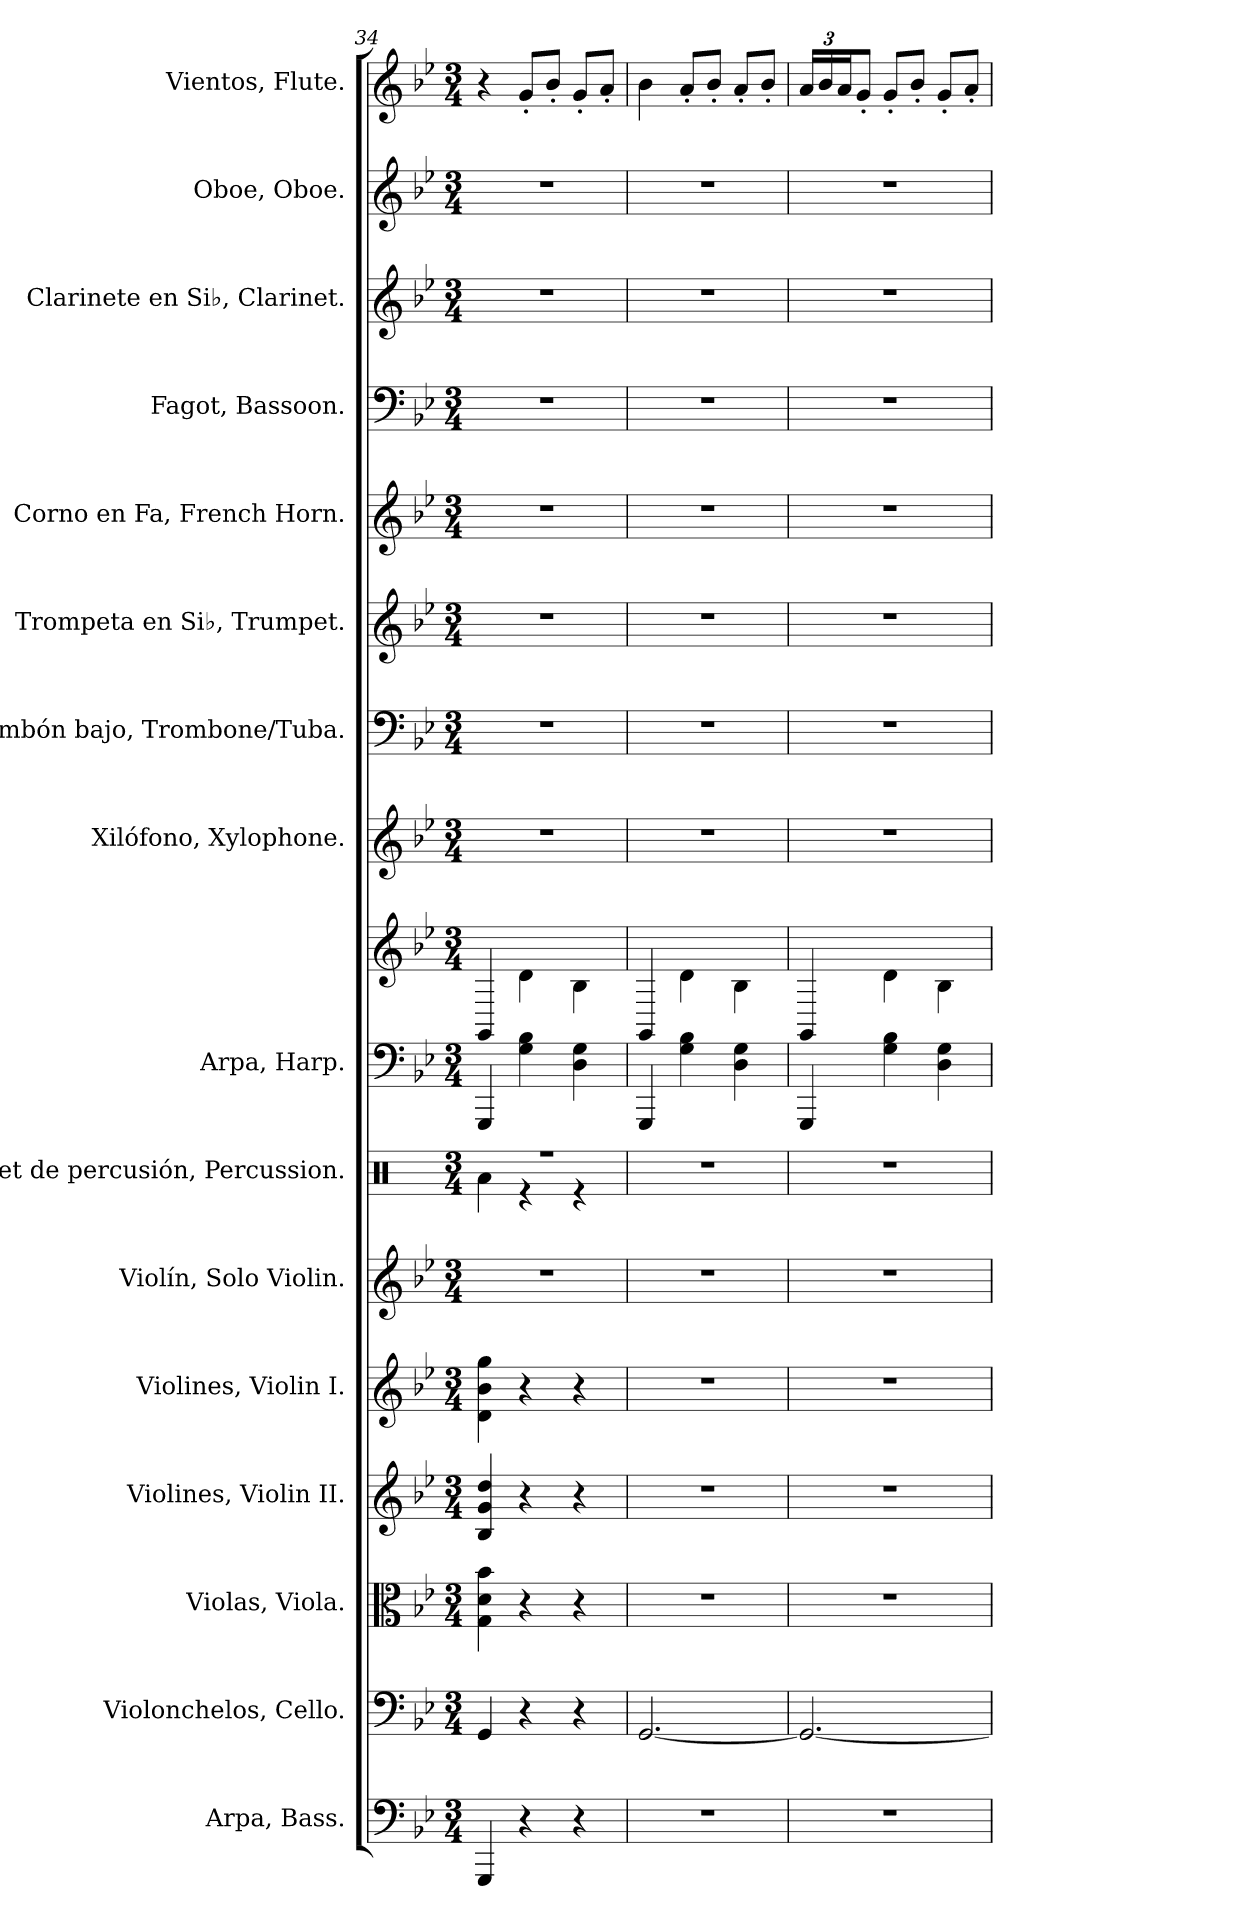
**kern	**kern	**kern	**kern	**kern	**kern	**kern	**kern	**kern	**kern	**kern	**kern	**kern	**kern	**kern	**kern	**kern
*part16	*part15	*part14	*part13	*part12	*part11	*part10	*part9	*part9	*part8	*part7	*part6	*part5	*part4	*part3	*part2	*part1
*staff17	*staff16	*staff15	*staff14	*staff13	*staff12	*staff11	*staff10	*staff9	*staff8	*staff7	*staff6	*staff5	*staff4	*staff3	*staff2	*staff1
*I"Arpa, Bass.	*I"Violonchelos, Cello.	*I"Violas, Viola.	*I"Violines, Violin II.	*I"Violines, Violin I.	*I"Violín, Solo Violin.	*I"Set de percusión, Percussion.	*I"Arpa, Harp.	*	*I"Xilófono, Xylophone.	*I"Trombón bajo, Trombone/Tuba.	*I"Trompeta en Si♭, Trumpet.	*I"Corno en Fa, French Horn.	*I"Fagot, Bassoon.	*I"Clarinete en Si♭, Clarinet.	*I"Oboe, Oboe.	*I"Vientos, Flute.
*I'Arp.	*I'Vcs.	*I'Vlas.	*I'Vlns.	*I'Vlns.	*I'Vln.	*	*I'Arp.	*	*I'Xil.	*I'Tbn. B.	*I'Tpt. Si♭	*I'Cor. Fa	*I'Fag.	*I'Cl. Si♭	*I'Ob.	*I'Vi.
*clefF4	*clefF4	*clefC3	*clefG2	*clefG2	*clefG2	*clefX	*clefF4	*clefG2	*clefG2	*clefF4	*clefG2	*clefG2	*clefF4	*clefG2	*clefG2	*clefG2
*	*	*	*	*	*	*	*	*	*ITrd-7c-12	*	*ITrd1c2	*ITrd4c7	*	*ITrd1c2	*	*
*k[b-e-]	*k[b-e-]	*k[b-e-]	*k[b-e-]	*k[b-e-]	*k[b-e-]	*k[]	*k[b-e-]	*k[b-e-]	*k[b-e-]	*k[b-e-]	*k[b-e-a-d-]	*k[b-e-a-]	*k[b-e-]	*k[b-e-a-d-]	*k[b-e-]	*k[b-e-]
*M3/4	*M3/4	*M3/4	*M3/4	*M3/4	*M3/4	*M3/4	*M3/4	*M3/4	*M3/4	*M3/4	*M3/4	*M3/4	*M3/4	*M3/4	*M3/4	*M3/4
=34	=34	=34	=34	=34	=34	=34	=34	=34	=34	=34	=34	=34	=34	=34	=34	=34
*	*	*	*	*	*	*^	*	*	*	*	*	*	*	*	*	*
4GGG/	4GG/	4G\ 4d\ 4b-\	4B-/ 4g/ 4dd/	4d\ 4b-\ 4gg\	2.r	2.r	4Ra\	4GGG/	4GG/	2.r	2.r	2.r	2.r	2.r	2.r	2.r	4r
4r	4r	4r	4r	4r	.	.	4r	4G\ 4B-\	4d\	.	.	.	.	.	.	.	8g'/L
.	.	.	.	.	.	.	.	.	.	.	.	.	.	.	.	.	8b-'/J
4r	4r	4r	4r	4r	.	.	4r	4D\ 4G\	4B-\	.	.	.	.	.	.	.	8g'/L
.	.	.	.	.	.	.	.	.	.	.	.	.	.	.	.	.	8a'/J
*	*	*	*	*	*	*v	*v	*	*	*	*	*	*	*	*	*	*
!!LO:PB:g=z
=35	=35	=35	=35	=35	=35	=35	=35	=35	=35	=35	=35	=35	=35	=35	=35	=35
2.r	[2.GG/	2.r	2.r	2.r	2.r	2.r	4GGG/	4GG/	2.r	2.r	2.r	2.r	2.r	2.r	2.r	4b-\
.	.	.	.	.	.	.	4G\ 4B-\	4d\	.	.	.	.	.	.	.	8a'/L
.	.	.	.	.	.	.	.	.	.	.	.	.	.	.	.	8b-'/J
.	.	.	.	.	.	.	4D\ 4G\	4B-\	.	.	.	.	.	.	.	8a'/L
.	.	.	.	.	.	.	.	.	.	.	.	.	.	.	.	8b-'/J
=36	=36	=36	=36	=36	=36	=36	=36	=36	=36	=36	=36	=36	=36	=36	=36	=36
*	*	*	*	*	*	*	*	*	*	*	*	*	*	*	*	*Xbrackettup
2.r	2.GG/_	2.r	2.r	2.r	2.r	2.r	4GGG/	4GG/	2.r	2.r	2.r	2.r	2.r	2.r	2.r	24a/LL
.	.	.	.	.	.	.	.	.	.	.	.	.	.	.	.	24b-/
.	.	.	.	.	.	.	.	.	.	.	.	.	.	.	.	24a/J
.	.	.	.	.	.	.	.	.	.	.	.	.	.	.	.	8g'/J
.	.	.	.	.	.	.	4G\ 4B-\	4d\	.	.	.	.	.	.	.	8g'/L
.	.	.	.	.	.	.	.	.	.	.	.	.	.	.	.	8b-'/J
.	.	.	.	.	.	.	4D\ 4G\	4B-\	.	.	.	.	.	.	.	8g'/L
.	.	.	.	.	.	.	.	.	.	.	.	.	.	.	.	8a'/J
=	=	=	=	=	=	=	=	=	=	=	=	=	=	=	=	=
*-	*-	*-	*-	*-	*-	*-	*-	*-	*-	*-	*-	*-	*-	*-	*-	*-
